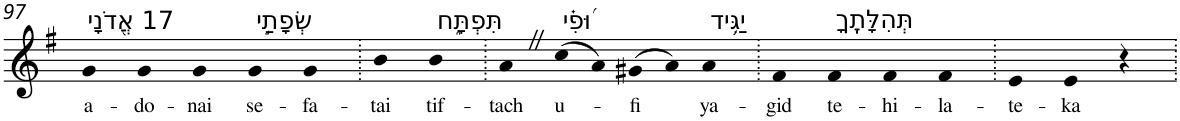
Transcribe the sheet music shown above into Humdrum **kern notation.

**kern	**text
*part1	*part1
*staff1	*staff1
*I"Piano	*
*I'Pno	*
!!LO:PB:g=z
*clefG2	*
*k[f#]	*
*G:	*
=97	=97
!LO:TX:a:t=17 אֲ֭דֹנָי	!
!	!LO:LY:b
4g	a-
!	!LO:LY:b
4g	-do-
!	!LO:LY:b
4g	-nai
!LO:TX:a:t=שְׂפָתַ֣י	!
!	!LO:LY:b
4g	se-
!	!LO:LY:b
4g	-fa-
=98.	=98.
!	!LO:LY:b
4b	-tai
!LO:TX:a:t=תִּפְתָּ֑ח	!
!	!LO:LY:b
4b	tif-
=99.	=99.
!	!LO:LY:b
4aZ	-tach
!LO:TX:a:t=וּ֝פִ֗י	!
!	!LO:LY:b
(>8cc	u-
8a)	.
!	!LO:LY:b
(>8g#X	-fi
8a)	.
!LO:TX:a:t=יַגִּ֥יד	!
!	!LO:LY:b
4a	ya-
=100.	=100.
!	!LO:LY:b
4f#	-gid
!LO:TX:a:t=תְּהִלָּתֶֽךָ	!
!	!LO:LY:b
4f#	te-
!	!LO:LY:b
4f#	-hi-
!	!LO:LY:b
4f#	-la-
=101.	=101.
!	!LO:LY:b
4e	-te-
!	!LO:LY:b
4e	-ka
4r	.
=.	=.
*-	*-
